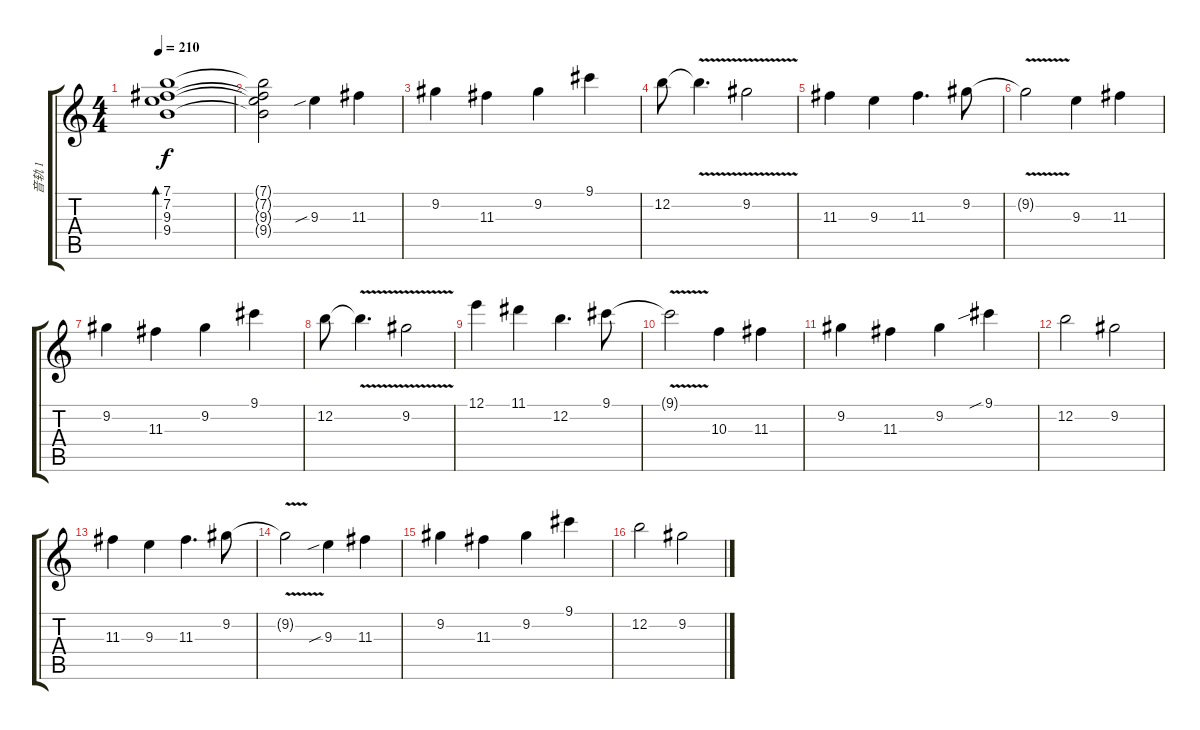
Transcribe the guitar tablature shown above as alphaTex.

\track ("音轨 1" "音轨 1") {instrument overdrivenguitar}
\staff {score tabs}
\tuning (E4 B3 G3 D3 A2 E2) {hide}
\ts (4 4)
\tempo 210
\clef g2
\ks c
(7.1 7.2 9.3 9.4).1{bd 480 dy f} |
(7.1{t} 7.2{t} 9.3{t} 9.4{t}).2 9.3{sib}.4{volume 10} 11.3.4 |
9.2.4 11.3.4 9.2.4 9.1.4 |
12.2.8 12.2{v t}.4{d} 9.2{v}.2 |
11.3.4 9.3.4 11.3.4{d} 9.2.8 |
9.2{v t}.2 9.3.4 11.3.4 |
9.2.4 11.3.4 9.2.4 9.1.4 |
12.2.8 12.2{v t}.4{d} 9.2{v}.2 |
12.1.4 11.1.4 12.2.4{d} 9.1.8 |
9.1{v t}.2 10.3.4 11.3.4 |
9.2.4 11.3.4 9.2.4 9.1{sib}.4 |
12.2.2 9.2.2 |
11.3.4 9.3.4 11.3.4{d} 9.2.8 |
9.2{v t}.2 9.3{sib}.4 11.3.4 |
9.2.4 11.3.4 9.2.4 9.1.4 |
12.2.2 9.2.2
